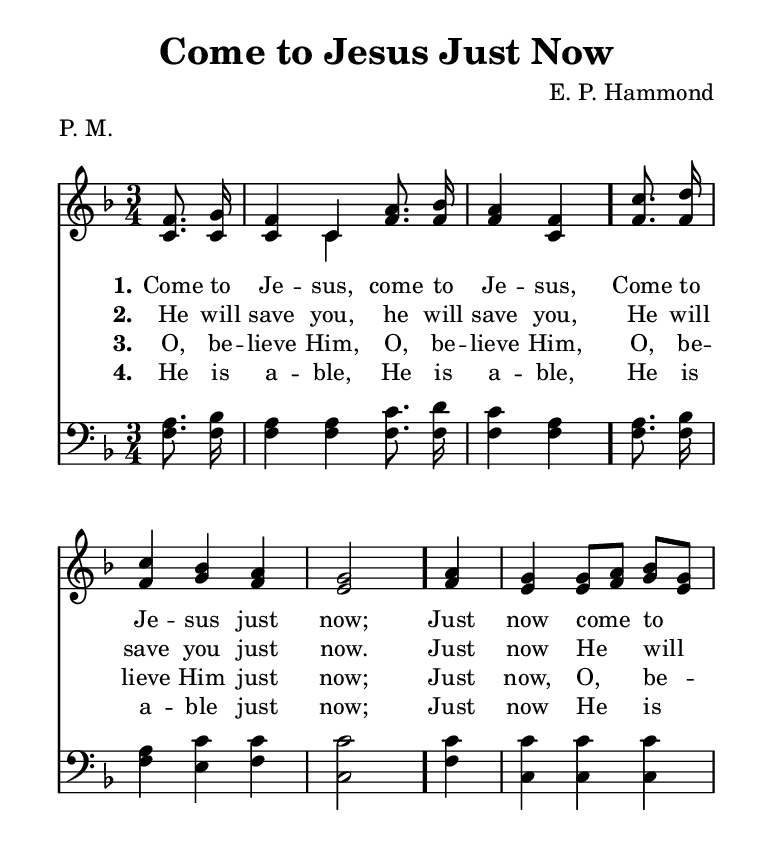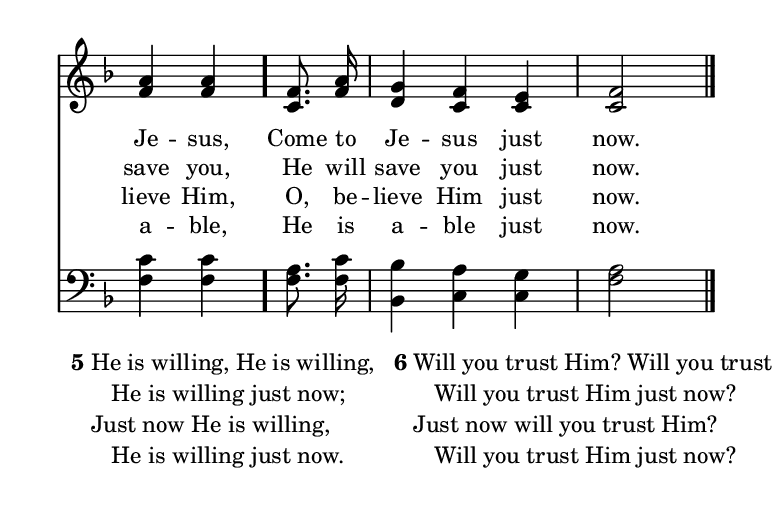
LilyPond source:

\include "common/global.ily"
\paper {
  \include "common/paper.ily"
  ragged-bottom = ##t
  page-count = #(cond (is-eogsized 2) (#t #f))
  % shrink space before markup verses to fit next hymn on same page
  score-markup-spacing.padding = #2
  score-markup-spacing.basic-distance = #2
}

\header{
  %children
  hymnnumber = "310"
  title = "Come to Jesus Just Now"
  tunename = ""
  meter = "P. M."
  poet = ""
  composer = "E. P. Hammond"
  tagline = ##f
}

global = {
  \include "common/overrides.ily"
  \override Staff.TimeSignature.style = #'numbered
  \time 3/4
  \override Score.MetronomeMark.transparent = ##t % hide all fermata changes too
  \tempo 4=80
  \key f \major
  \partial 4
  \autoBeamOff
}

notesSoprano = {
\global
\relative c' {

  f8. g16 | f4 c a'8. bes16 | a4 f
  c'8. d16 | c4 bes a | g2
  a4 | g g8[ a] bes[ g] | a4 a
  f8. a16 | g4 f e | f2

  \bar "|."

}
}

notesAlto = {
\global
\relative e' {

  c8. c16 | c4 c f8. f16 | f4 c
  f8. f16 | f4 g f | e2
  f4 | e e8[ f] g[ e] | f4 f
  c8. f16 | d4 c c | c2

}
}

notesTenor = {
\global
\relative a {

  a8. bes16 | a4 a c8. d16 | c4 a
  a8. bes16 | a4 c c | c2
  c4 | c c c | c c
  a8. c16 | bes4 a g | a2

}
}

notesBass = {
\global
\relative f {

  f8. f16 | f4 f f8. f16 | f4 f
  f8. f16 | f4 e f | c2
  f4 | c c c | f f
  f8. f16 | bes,4 c c | f2

}
}

wordsA = \lyricmode {
\set stanza = "1."

Come to Je -- sus, come to Je -- sus, \bar "."
Come to Je -- sus just now; \bar "."
Just now come to Je -- sus, \bar "."
Come to Je -- sus just now. \bar "."

}

wordsB = \lyricmode {
\set stanza = "2."

He will save you, he will save you,
He will save you just now.
Just now He will save you,
He will save you just now.

}

wordsC = \lyricmode {
\set stanza = "3."

O, be -- lieve Him, O, be -- lieve Him,
O, be -- lieve Him just now;
Just now, O, be -- lieve Him,
O, be -- lieve Him just now.

}

wordsD = \lyricmode {
\set stanza = "4."

He is a -- ble, He is a -- ble,
He is a -- ble just now;
Just now He is a -- ble,
He is a -- ble just now.

}

wordsE = \markuplist {

\line { He is willing, He is willing, }
\line { { \hspace #2 } He is willing just now; }
\line { Just now He is willing, }
\line { { \hspace #2 } He is willing just now. }

}

wordsF = \markuplist {

\line { Will you trust Him? Will you trust Him? }
\line { { \hspace #2 } Will you trust Him just now? }
\line { Just now will you trust Him? }
\line { { \hspace #2 } Will you trust Him just now? }

}

\score {
  \context ChoirStaff <<
    \context Staff = upper <<
      \set Staff.autoBeaming = ##f
      \set ChoirStaff.systemStartDelimiter = #'SystemStartBar
      \set ChoirStaff.printPartCombineTexts = ##f
      \partcombine #'(2 . 9) \notesSoprano \notesAlto
      \context NullVoice = sopranos { \voiceOne << \notesSoprano >> }
      \context NullVoice = altos { \voiceTwo << \notesAlto >> }
      \context Lyrics = one   \lyricsto sopranos \wordsA
      \context Lyrics = two   \lyricsto sopranos \wordsB
      \context Lyrics = three \lyricsto sopranos \wordsC
      \context Lyrics = four  \lyricsto sopranos \wordsD
    >>
    \context Staff = men <<
      \set Staff.autoBeaming = ##f
      \clef bass
      \set ChoirStaff.printPartCombineTexts = ##f
      \partcombine #'(2 . 9) \notesTenor \notesBass
      \context NullVoice = tenors { \voiceOne << \notesTenor >> }
      \context NullVoice = basses { \voiceTwo << \notesBass >> }
    >>
  >>
  \layout {
    \include "common/layout.ily"
  }
  \midi{
    \include "common/midi.ily"
  }
}

\noPageBreak

\markup { \fill-line {
  \hspace #0.1
  \line{ \bold 5 \column { \wordsE } }
  \hspace #0.1
  \line{ \bold 6 \column { \wordsF } }
  \hspace #0.1
} }

\version "2.19.49"  % necessary for upgrading to future LilyPond versions.

% vi:set et ts=2 sw=2 ai nocindent syntax=lilypond:
